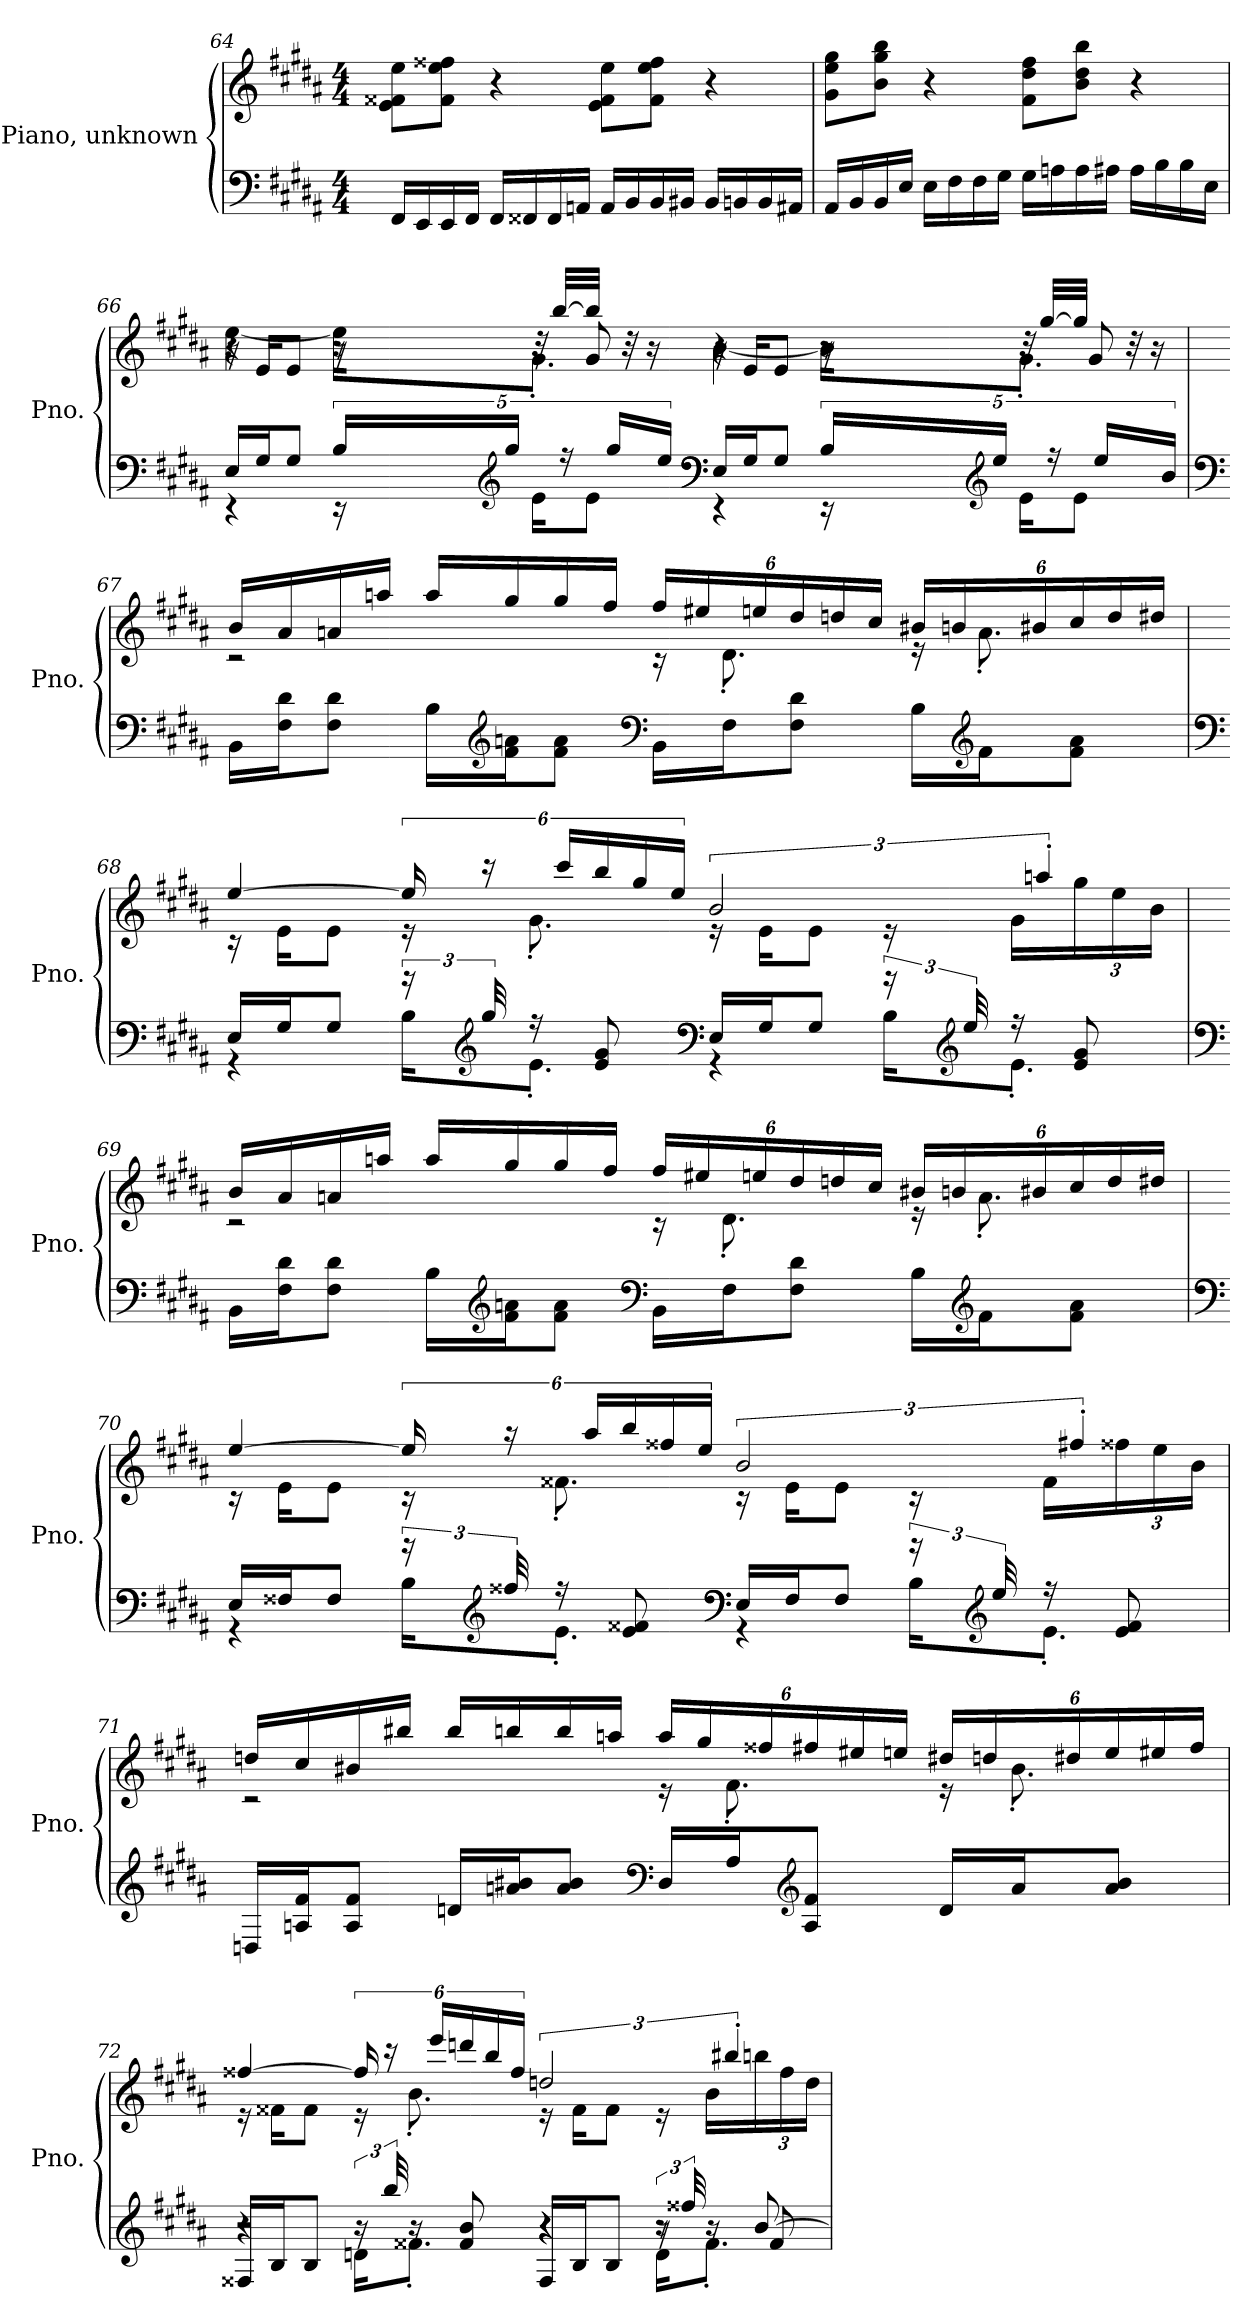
**kern	**kern
*part1	*part1
*staff2	*staff1
*I"Piano, unknown	*
*I'Pno.	*
!!LO:LB:g=z
*clefF4	*clefG2
*k[f#c#g#d#a#]	*k[f#c#g#d#a#]
*M4/4	*M4/4
=64	=64
16FF#/LL	8e\ 8f##X\ 8ee\L
16EE/	.
16EE/	8f##\ 8ee\ 8ff##X\J
16FF#/JJ	.
16FF#/LL	4r
16FF##X/	.
16FF##/	.
16AAn/JJ	.
16AA/LL	8e\ 8f##\ 8ee\L
16BB/	.
16BB/	8f##\ 8ee\ 8ff##\J
16BB#X/JJ	.
16BB#/LL	4r
16BBn/	.
16BB/	.
16AA#X/JJ	.
=65	=65
16AA#/LL	8g#\ 8ee\ 8gg#\L
16BB/	.
16BB/	8b\ 8gg#\ 8bb\J
16E/JJ	.
16E\LL	4r
16F#\	.
16F#\	.
16G#\JJ	.
16G#\LL	8f#\ 8dd#\ 8ff#\L
16An\	.
16A\	8b\ 8dd#\ 8bb\J
16A#X\JJ	.
16A#\LL	4r
16B\	.
16B\	.
16E\JJ	.
!!LO:LB:g=z
=66	=66
*^	*^
*	*	*	*^
16E/LL	4r	4r	[4ee\	16r
16G#/J	.	.	.	16e/KL
8G#/J	.	.	.	8e/J
20B/LL	16r	16r	16ee\KL]	8r
*clefG2	*	*	*	*
20gg#/JJ	.	.	.	.
.	16e\KL	32r	8.g#'\J	.
.	.	[32bb/LLL	.	.
20r	.	.	.	.
.	8e\J	32bb/JJJ]	.	8g#/
20gg#/LL	.	.	.	.
.	.	32r	.	.
.	.	16r	.	.
20ee/JJ	.	.	.	.
*clefF4	*	*	*	*
16E/LL	4r	4r	[4b\	16r
16G#/J	.	.	.	16e/KL
8G#/J	.	.	.	8e/J
20B/LL	16r	16r	16b\KL]	8r
*clefG2	*	*	*	*
20ee/JJ	.	.	.	.
.	16e\KL	32r	8.g#'\J	.
.	.	[32gg#/LLL	.	.
20r	.	.	.	.
.	8e\J	32gg#/JJJ]	.	8g#/
20ee/LL	.	.	.	.
.	.	32r	.	.
.	.	16r	.	.
20b/JJ	.	.	.	.
*v	*v	*	*	*
*	*v	*v	*v
!!LO:LB:g=z
=67	=67
*clefF4	*
*	*^
16BB\LL	16b/LL	2r
16F#\ 16d#\J	16a#/	.
8F#\ 8d#\J	16an/	.
.	16aan/JJ	.
16B\LL	16aa/LL	.
*clefG2	*	*
16f#\ 16an\J	16gg#/	.
8f#\ 8a\J	16gg#/	.
.	16ff#/JJ	.
*clefF4	*	*
*	*Xbrackettup	*
16BB\LL	24ff#/LL	16r
.	24ee#X/	.
16F#\J	.	8.d#'\
.	24een/	.
8F#\ 8d#\J	24dd#/	.
.	24ddn/	.
.	24cc#/JJ	.
16B\LL	24b#X/LL	16r
.	24bn/	.
*clefG2	*	*
16f#\J	.	8.a'\
.	24b#X/	.
8f#\ 8a\J	24cc#/	.
.	24dd/	.
.	24dd#X/JJ	.
!!LO:LB:g=z	!!
=68	=68	=68
*clefF4	*	*
*^	*	*
16E/LL	4r	[4ee/	16r
16G#/J	.	.	16e\KL
8G#/J	.	.	8e\J
*	*	*brackettup	*
24r	16B\KL	24ee/]	16r
*clefG2	*	*	*
48gg#/	.	24r	.
16r	8.e'\J	.	8.g#'\
.	.	24ccc#/LL	.
*	*	*Xbrackettup	*
8e/ 8g#/	.	24bb/	.
.	.	24gg#/	.
.	.	24ee/JJ	.
*clefF4	*	*	*
*	*	*brackettup	*
16E/LL	4r	3b/	16r
16G#/J	.	.	16e\KL
8G#/J	.	.	8e\J
24r	16B\KL	.	16r
*clefG2	*	*	*
48ee/	.	.	.
16r	8.e'\J	.	16g#\LL
.	.	6aan'/	.
*	*	*	*Xbrackettup
8e/ 8g#/	.	.	24gg#\
.	.	.	24ee\
.	.	.	24b\JJ
*v	*v	*	*
!!LO:PB:g=z	!!
=69	=69	=69
*clefF4	*	*
16BB\LL	16b/LL	2r
16F#\ 16d#\J	16a#/	.
8F#\ 8d#\J	16an/	.
.	16aan/JJ	.
16B\LL	16aa/LL	.
*clefG2	*	*
16f#\ 16an\J	16gg#/	.
8f#\ 8a\J	16gg#/	.
.	16ff#/JJ	.
*clefF4	*	*
16BB\LL	24ff#/LL	16r
.	24ee#X/	.
16F#\J	.	8.d#'\
.	24een/	.
8F#\ 8d#\J	24dd#/	.
.	24ddn/	.
.	24cc#/JJ	.
16B\LL	24b#X/LL	16r
.	24bn/	.
*clefG2	*	*
16f#\J	.	8.a'\
.	24b#X/	.
8f#\ 8a\J	24cc#/	.
.	24dd/	.
.	24dd#X/JJ	.
!!LO:LB:g=z	!!
=70	=70	=70
*clefF4	*	*
*^	*	*
16E/LL	4r	[4ee/	16r
16F##X/J	.	.	16e\KL
8F##/J	.	.	8e\J
*	*	*brackettup	*
24r	16B\KL	24ee/]	16r
*clefG2	*	*	*
48ff##X/	.	24r	.
16r	8.e'\J	.	8.f##X'\
.	.	24aa#/LL	.
*	*	*Xbrackettup	*
8e/ 8f##X/	.	24bb/	.
.	.	24ff##X/	.
.	.	24ee/JJ	.
*clefF4	*	*	*
*	*	*brackettup	*
16E/LL	4r	3b/	16r
16F##/J	.	.	16e\KL
8F##/J	.	.	8e\J
24r	16B\KL	.	16r
*clefG2	*	*	*
48ee/	.	.	.
16r	8.e'\J	.	16f##\LL
.	.	6ff#X'/	.
*	*	*	*Xbrackettup
8e/ 8f##/	.	.	24ff##X\
.	.	.	24ee\
.	.	.	24b\JJ
*v	*v	*	*
!!LO:LB:g=z	!!
=71	=71	=71
16Dn/LL	16ddn/LL	2r
16An/ 16f#/J	16cc#/	.
8A/ 8f#/J	16b#X/	.
.	16bb#X/JJ	.
16dn/LL	16bb#/LL	.
16an/ 16b#X/J	16bbn/	.
8a/ 8b#/J	16bb/	.
.	16aan/JJ	.
*clefF4	*	*
16D/LL	24aa/LL	16r
.	24gg#/	.
16A/J	.	8.f#'\
.	24ff##X/	.
*clefG2	*	*
8A/ 8f#/J	24ff#X/	.
.	24ee#X/	.
.	24een/JJ	.
16d/LL	24dd#X/LL	16r
.	24ddn/	.
16a/J	.	8.b#'\
.	24dd#X/	.
8a/ 8b#/J	24ee/	.
.	24ee#X/	.
.	24ff#/JJ	.
!!LO:LB:g=z	!!
=72	=72	=72
*^	*	*
*	*^	*	*
16F##X/LL	4r	2r	[4ff##X/	16r
16B/J	.	.	.	16f##X\KL
8B/J	.	.	.	8f##\J
*	*	*	*brackettup	*
24r	16dn\KL	.	24ff##/]	16r
48bb/	.	.	24r	.
16r	8.f##X'\J	.	.	8.b'\
.	.	.	24eee/LL	.
*	*	*	*Xbrackettup	*
8f##/ 8b/	.	.	24dddn/	.
.	.	.	24bb/	.
.	.	.	24ff##/JJ	.
*	*	*	*brackettup	*
16F##/LL	4r	4r	3ddn/	16r
16B/J	.	.	.	16f##\KL
8B/J	.	.	.	8f##\J
24r	16d\KL	8r	.	16r
48ff##X/	.	.	.	.
16r	8.f##'\J	.	.	16b\LL
.	.	.	6bb#X'/	.
*	*	*	*	*Xbrackettup
[8b/	.	8f##/	.	24bbn\
.	.	.	.	24ff##\
.	.	.	.	24dd\JJ
*v	*v	*v	*	*
*	*v	*v
=	=
*-	*-
